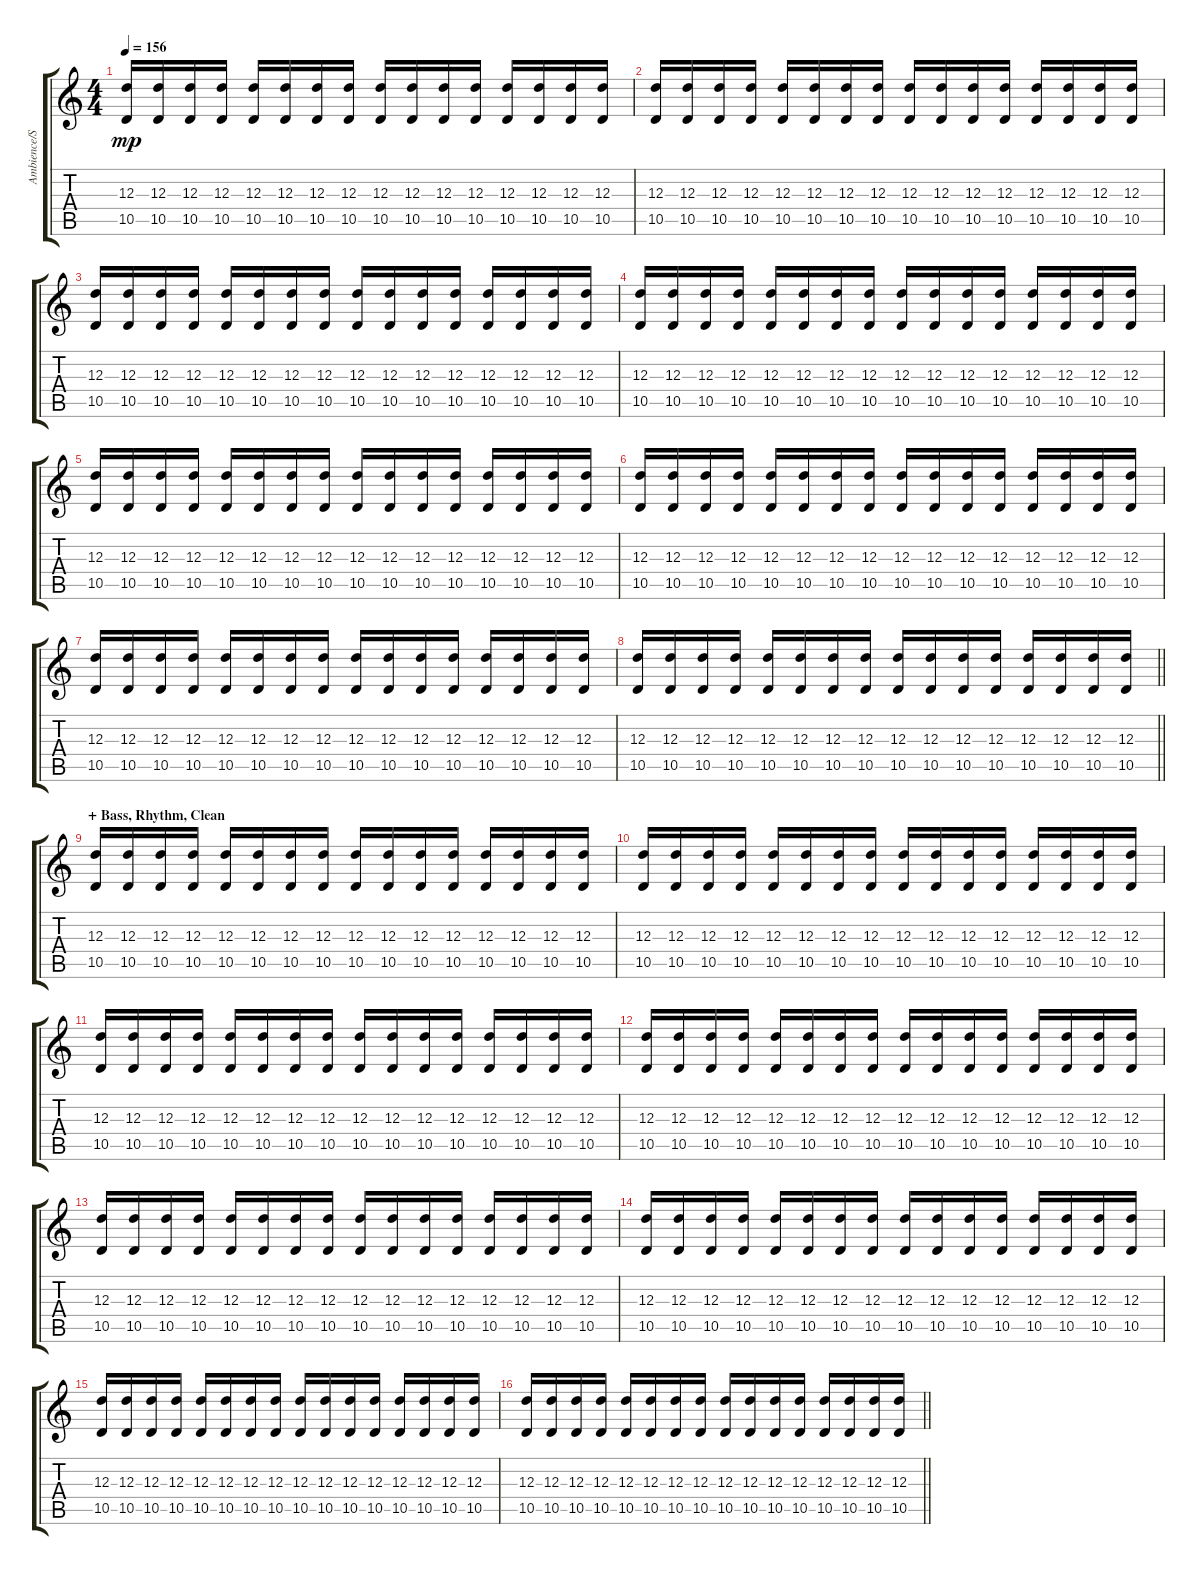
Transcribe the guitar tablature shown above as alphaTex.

\track ("Ambience/Second Lead" "Ambience/S") {instrument distortionguitar}
\staff {score tabs}
\tuning (B3 Gb3 D3 A2 E2 B1) {hide}
\ts (4 4)
\section ("" "")
\tempo 156
\clef g2
\ks c
(12.3 10.5).16{dy mp} (12.3 10.5).16 (12.3 10.5).16 (12.3 10.5).16 (12.3 10.5).16 (12.3 10.5).16 (12.3 10.5).16 (12.3 10.5).16 (12.3 10.5).16 (12.3 10.5).16 (12.3 10.5).16 (12.3 10.5).16 (12.3 10.5).16 (12.3 10.5).16 (12.3 10.5).16 (12.3 10.5).16 |
(12.3 10.5).16 (12.3 10.5).16 (12.3 10.5).16 (12.3 10.5).16 (12.3 10.5).16 (12.3 10.5).16 (12.3 10.5).16 (12.3 10.5).16 (12.3 10.5).16 (12.3 10.5).16 (12.3 10.5).16 (12.3 10.5).16 (12.3 10.5).16 (12.3 10.5).16 (12.3 10.5).16 (12.3 10.5).16 |
(12.3 10.5).16 (12.3 10.5).16 (12.3 10.5).16 (12.3 10.5).16 (12.3 10.5).16 (12.3 10.5).16 (12.3 10.5).16 (12.3 10.5).16 (12.3 10.5).16 (12.3 10.5).16 (12.3 10.5).16 (12.3 10.5).16 (12.3 10.5).16 (12.3 10.5).16 (12.3 10.5).16 (12.3 10.5).16 |
(12.3 10.5).16 (12.3 10.5).16 (12.3 10.5).16 (12.3 10.5).16 (12.3 10.5).16 (12.3 10.5).16 (12.3 10.5).16 (12.3 10.5).16 (12.3 10.5).16 (12.3 10.5).16 (12.3 10.5).16 (12.3 10.5).16 (12.3 10.5).16 (12.3 10.5).16 (12.3 10.5).16 (12.3 10.5).16 |
(12.3 10.5).16 (12.3 10.5).16 (12.3 10.5).16 (12.3 10.5).16 (12.3 10.5).16 (12.3 10.5).16 (12.3 10.5).16 (12.3 10.5).16 (12.3 10.5).16 (12.3 10.5).16 (12.3 10.5).16 (12.3 10.5).16 (12.3 10.5).16 (12.3 10.5).16 (12.3 10.5).16 (12.3 10.5).16 |
(12.3 10.5).16 (12.3 10.5).16 (12.3 10.5).16 (12.3 10.5).16 (12.3 10.5).16 (12.3 10.5).16 (12.3 10.5).16 (12.3 10.5).16 (12.3 10.5).16 (12.3 10.5).16 (12.3 10.5).16 (12.3 10.5).16 (12.3 10.5).16 (12.3 10.5).16 (12.3 10.5).16 (12.3 10.5).16 |
(12.3 10.5).16 (12.3 10.5).16 (12.3 10.5).16 (12.3 10.5).16 (12.3 10.5).16 (12.3 10.5).16 (12.3 10.5).16 (12.3 10.5).16 (12.3 10.5).16 (12.3 10.5).16 (12.3 10.5).16 (12.3 10.5).16 (12.3 10.5).16 (12.3 10.5).16 (12.3 10.5).16 (12.3 10.5).16 |
\barLineRight lightlight
(12.3 10.5).16 (12.3 10.5).16 (12.3 10.5).16 (12.3 10.5).16 (12.3 10.5).16 (12.3 10.5).16 (12.3 10.5).16 (12.3 10.5).16 (12.3 10.5).16 (12.3 10.5).16 (12.3 10.5).16 (12.3 10.5).16 (12.3 10.5).16 (12.3 10.5).16 (12.3 10.5).16 (12.3 10.5).16 |
\section ("" "+ Bass, Rhythm, Clean")
(12.3 10.5).16 (12.3 10.5).16 (12.3 10.5).16 (12.3 10.5).16 (12.3 10.5).16 (12.3 10.5).16 (12.3 10.5).16 (12.3 10.5).16 (12.3 10.5).16 (12.3 10.5).16 (12.3 10.5).16 (12.3 10.5).16 (12.3 10.5).16 (12.3 10.5).16 (12.3 10.5).16 (12.3 10.5).16 |
(12.3 10.5).16 (12.3 10.5).16 (12.3 10.5).16 (12.3 10.5).16 (12.3 10.5).16 (12.3 10.5).16 (12.3 10.5).16 (12.3 10.5).16 (12.3 10.5).16 (12.3 10.5).16 (12.3 10.5).16 (12.3 10.5).16 (12.3 10.5).16 (12.3 10.5).16 (12.3 10.5).16 (12.3 10.5).16 |
(12.3 10.5).16 (12.3 10.5).16 (12.3 10.5).16 (12.3 10.5).16 (12.3 10.5).16 (12.3 10.5).16 (12.3 10.5).16 (12.3 10.5).16 (12.3 10.5).16 (12.3 10.5).16 (12.3 10.5).16 (12.3 10.5).16 (12.3 10.5).16 (12.3 10.5).16 (12.3 10.5).16 (12.3 10.5).16 |
(12.3 10.5).16 (12.3 10.5).16 (12.3 10.5).16 (12.3 10.5).16 (12.3 10.5).16 (12.3 10.5).16 (12.3 10.5).16 (12.3 10.5).16 (12.3 10.5).16 (12.3 10.5).16 (12.3 10.5).16 (12.3 10.5).16 (12.3 10.5).16 (12.3 10.5).16 (12.3 10.5).16 (12.3 10.5).16 |
(12.3 10.5).16 (12.3 10.5).16 (12.3 10.5).16 (12.3 10.5).16 (12.3 10.5).16 (12.3 10.5).16 (12.3 10.5).16 (12.3 10.5).16 (12.3 10.5).16 (12.3 10.5).16 (12.3 10.5).16 (12.3 10.5).16 (12.3 10.5).16 (12.3 10.5).16 (12.3 10.5).16 (12.3 10.5).16 |
(12.3 10.5).16 (12.3 10.5).16 (12.3 10.5).16 (12.3 10.5).16 (12.3 10.5).16 (12.3 10.5).16 (12.3 10.5).16 (12.3 10.5).16 (12.3 10.5).16 (12.3 10.5).16 (12.3 10.5).16 (12.3 10.5).16 (12.3 10.5).16 (12.3 10.5).16 (12.3 10.5).16 (12.3 10.5).16 |
(12.3 10.5).16 (12.3 10.5).16 (12.3 10.5).16 (12.3 10.5).16 (12.3 10.5).16 (12.3 10.5).16 (12.3 10.5).16 (12.3 10.5).16 (12.3 10.5).16 (12.3 10.5).16 (12.3 10.5).16 (12.3 10.5).16 (12.3 10.5).16 (12.3 10.5).16 (12.3 10.5).16 (12.3 10.5).16 |
\barLineRight lightlight
(12.3 10.5).16 (12.3 10.5).16 (12.3 10.5).16 (12.3 10.5).16 (12.3 10.5).16 (12.3 10.5).16 (12.3 10.5).16 (12.3 10.5).16 (12.3 10.5).16 (12.3 10.5).16 (12.3 10.5).16 (12.3 10.5).16 (12.3 10.5).16 (12.3 10.5).16 (12.3 10.5).16 (12.3 10.5).16
